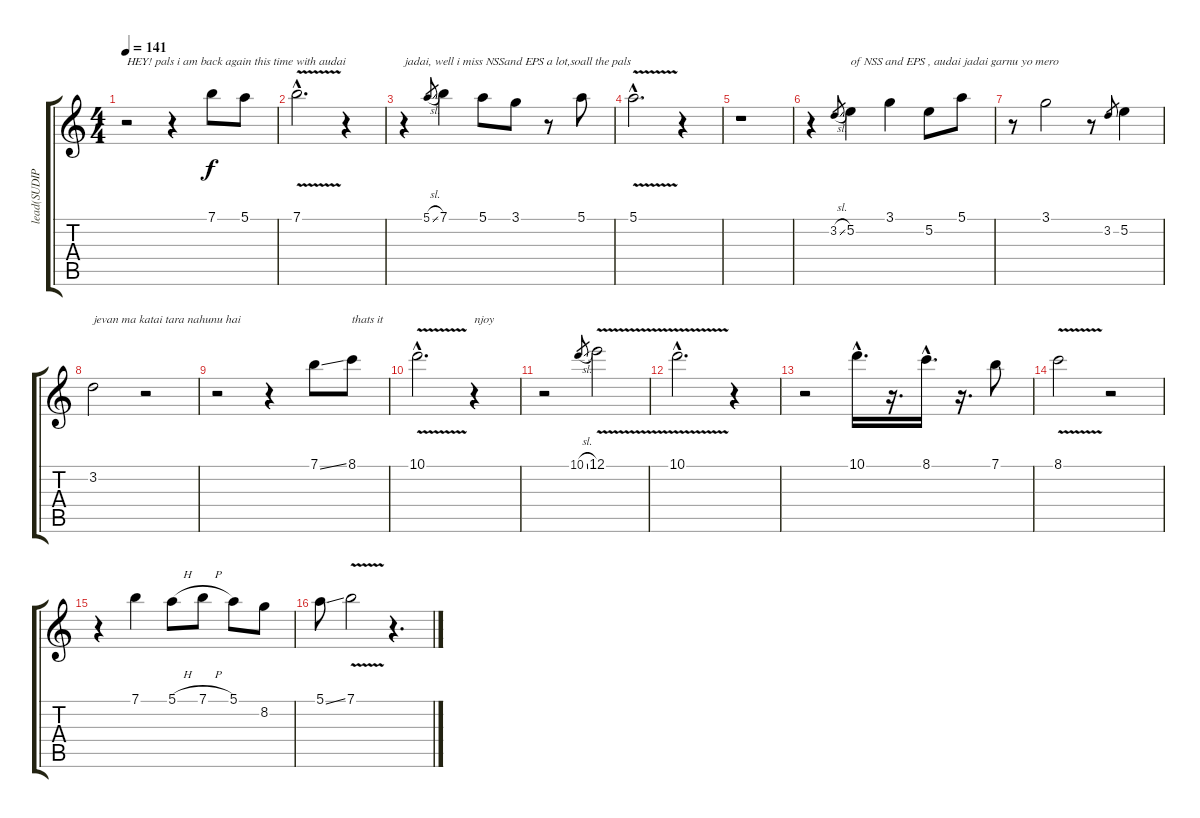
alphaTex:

\track ("lead(SUDIP)" "lead(SUDIP") {instrument overdrivenguitar}
\staff {score tabs}
\tuning (E4 B3 G3 D3 A2 E2) {hide}
\ts (4 4)
\tempo 141
\clef g2
\ks c
r.2{txt "HEY! pals i am back again this time with audai" dy f instrument overdrivenguitar} r.4 7.1.8 5.1.8 |
7.1{v hac}.2{d} r.4 |
r.4{txt "jadai, well i miss NSSand EPS a lot,soall the pals"} 5.1{sl}.8{gr} 7.1.4 5.1.8 3.1.8 r.8 5.1.8 |
5.1{v hac}.2{d} r.4 |
r.1 |
r.4 3.2{sl}.8{gr} 5.2.4{txt "of NSS and EPS , audai jadai garnu yo mero "} 3.1.4 5.2.8 5.1.8 |
r.8 3.1.2 r.8 3.2.8{gr} 5.2.4 |
3.2.2{txt "jevan ma katai tara nahunu hai"} r.2 |
r.2 r.4 7.1{ss}.8 8.1.8{txt "thats it "} |
10.1{v hac}.2{d} r.4{txt "njoy"} |
r.2 10.1{sl}.8{gr} 12.1{v}.2 |
10.1{v hac}.2{d} r.4 |
r.2 10.1{hac}.16{d} r.16{d} 8.1{hac}.16{d} r.16{d} 7.1.8 |
8.1{v}.2 r.2 |
r.4 7.1.4 5.1{h}.8 7.1{h}.8 5.1.8 8.2.8 |
5.1{ss}.8 7.1{v}.2 r.4{d}
